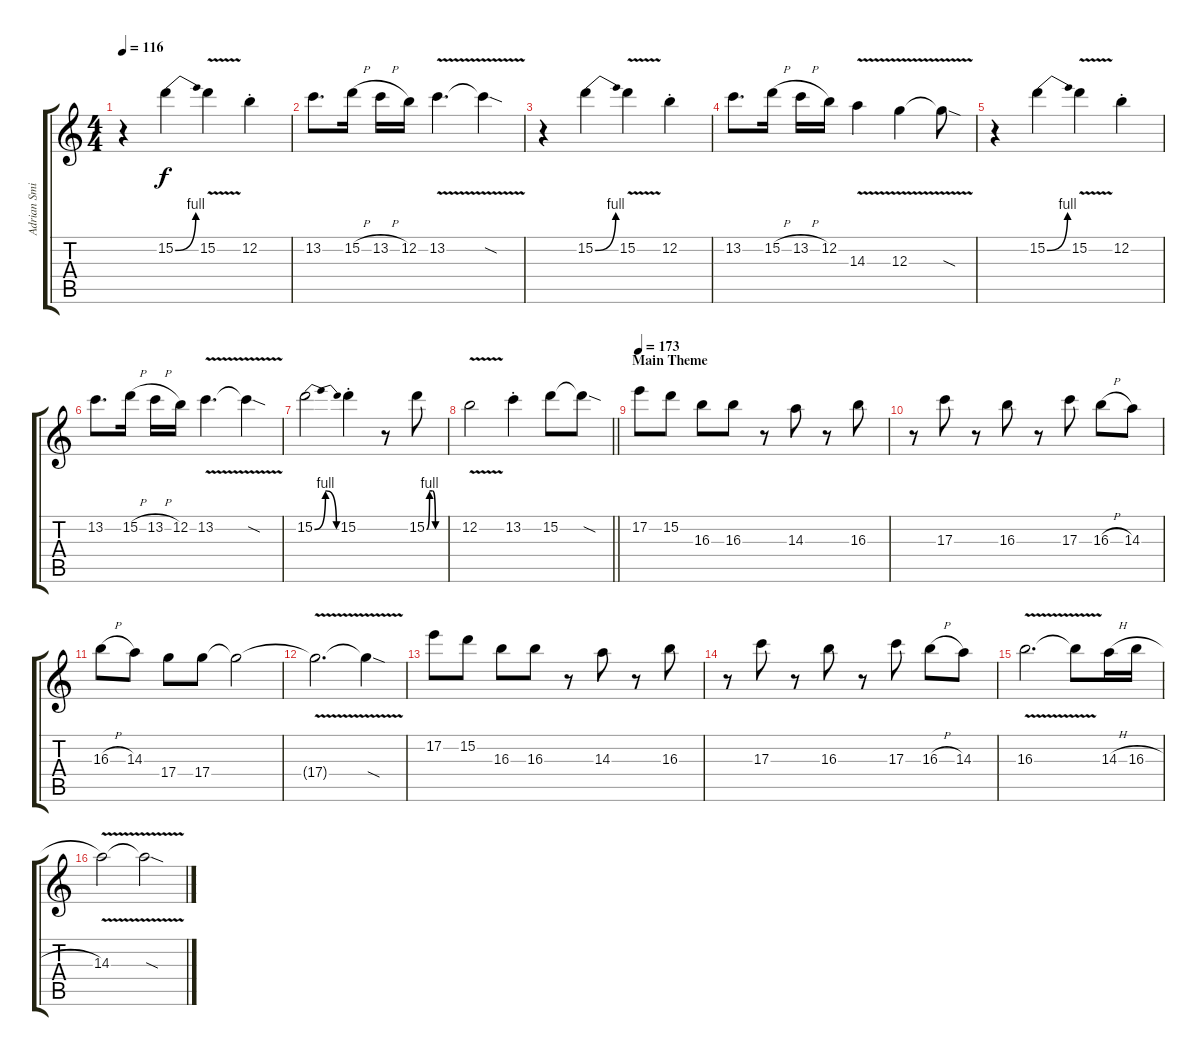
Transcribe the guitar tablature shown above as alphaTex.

\track ("Adrian Smith" "Adrian Smi") {instrument overdrivenguitar}
\staff {score tabs}
\tuning (E4 B3 G3 D3 A2 E2) {hide}
\ts (4 4)
\tempo 116
\clef g2
\ks c
r.4{dy f} 15.2{be (bend 0 0 60 4)}.4 15.2{v}.4 12.2{st}.4 |
13.2.8{d} 15.2{h}.16 13.2{h}.16 12.2.16 13.2{v}.4{d} 13.2{sod t}.4 |
r.4 15.2{be (bend 0 0 60 4)}.4 15.2{v}.4 12.2{st}.4 |
13.2.8{d} 15.2{h}.16 13.2{h}.16 12.2.16 14.3{v}.4 12.3{v}.4 12.3{sod t}.8 |
r.4 15.2{be (bend 0 0 60 4)}.4 15.2{v}.4 12.2{st}.4 |
13.2.8{d} 15.2{h}.16 13.2{h}.16 12.2.16 13.2{v}.4{d} 13.2{sod t}.4 |
15.2{be (bendrelease 0 0 10 4 45 4 60 0)}.2 15.2{st}.4 r.8 15.2{be (custom 0 0 10 4 20 4 30 0 60 0)}.8 |
\barLineRight lightlight
12.2{v}.2 13.2{st}.4 15.2.8 15.2{sod t}.8 |
\section ("" "Main Theme")
\tempo 173
17.2.8 15.2.8 16.3.8 16.3.8 r.8 14.3.8 r.8 16.3.8 |
r.8 17.3.8 r.8 16.3.8 r.8 17.3.8 16.3{h}.8 14.3.8 |
16.3{h}.8 14.3.8 17.4.8 17.4.8 17.4{t}.2 |
17.4{v t}.2{d} 17.4{sod t}.4 |
17.2.8 15.2.8 16.3.8 16.3.8 r.8 14.3.8 r.8 16.3.8 |
r.8 17.3.8 r.8 16.3.8 r.8 17.3.8 16.3{h}.8 14.3.8 |
16.3{v}.2{d} 16.3{t}.8 14.3{h}.16 16.3{h}.16 |
14.3{v}.2 14.3{sod t}.2
